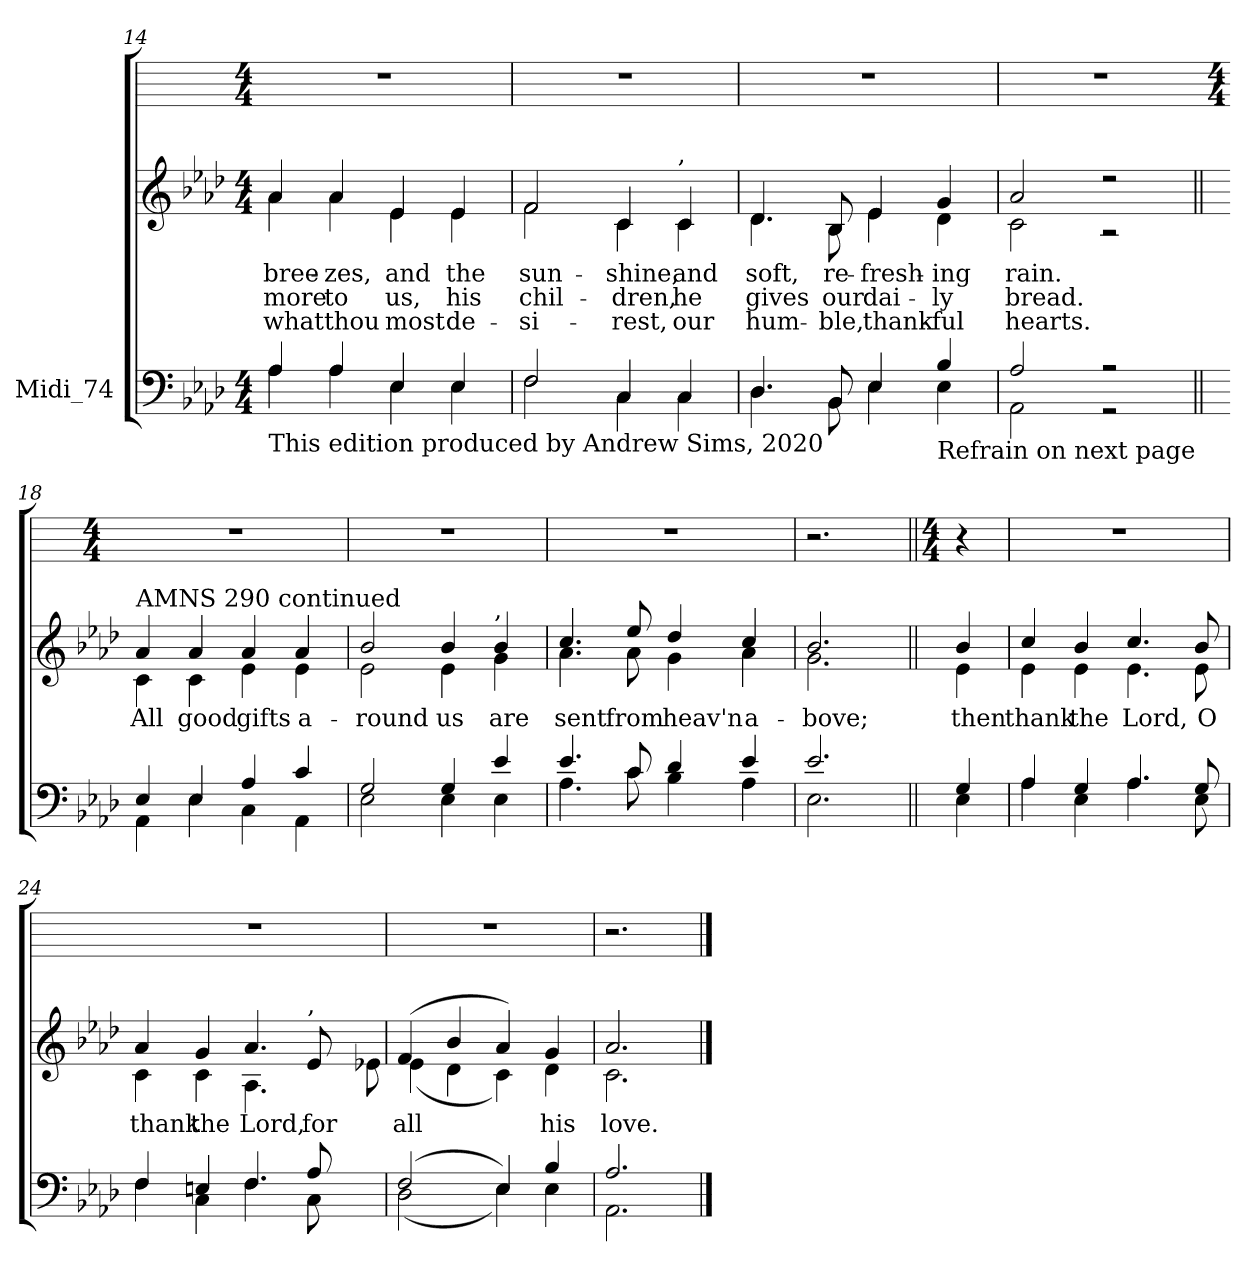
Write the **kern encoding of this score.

**kern	**kern	**text	**text	**text	**kern
*part3	*part2	*part2	*part2	*part2	*part1
*staff3	*staff2	*staff2	*staff2	*staff2	*staff1
*I"Midi_74	*	*	*	*	*
!!LO:LB:g=z
*clefF4	*clefG2	*	*	*	*
*k[b-e-a-d-]	*k[b-e-a-d-]	*	*	*	*
*A-:	*A-:	*	*	*	*
*M4/4	*M4/4	*	*	*	*M4/4
=14	=14	=14	=14	=14	=14
*^	*	*	*	*	*
!LO:TX:b:t=This edition produced by Andrew Sims, 2020	!	!	!	!	!	!
!	!	!	!LO:LY:b	!LO:LY:b	!LO:LY:b	!
*	*	*^	*	*	*	*
4A-/	4A-\	4a-/	4a-\	bree-	-more	what	1r
!	!	!	!	!LO:LY:b	!LO:LY:b	!LO:LY:b	!
4A-/	4A-\	4a-/	4a-\	zes,	to	thou	.
!	!	!	!	!LO:LY:b	!LO:LY:b	!LO:LY:b	!
4E-/	4E-\	4e-/	4e-\	and	us,	most	.
!	!	!	!	!LO:LY:b	!LO:LY:b	!LO:LY:b	!
4E-/	4E-\	4e-/	4e-\	the	his	de-	.
=15	=15	=15	=15	=15	=15	=15	=15
!	!	!	!	!LO:LY:b	!LO:LY:b	!LO:LY:b	!
2F/	2F\	2f/	2f\	-sun-	-chil-	-si-	1r
!	!	!	!	!LO:LY:b	!LO:LY:b	!LO:LY:b	!
4C/	4C\	4c/	4c\	-shine,	dren,	rest,	.
!	!	!LO:TX:a:t=,	!	!	!	!	!
!	!	!	!	!LO:LY:b	!LO:LY:b	!LO:LY:b	!
4C/	4C\	4c/	4c\	and	he	our	.
=16	=16	=16	=16	=16	=16	=16	=16
!	!	!	!	!LO:LY:b	!LO:LY:b	!LO:LY:b	!
4.D-/	4.D-\	4.d-/	4.d-\	soft,	gives	hum-	1r
!	!	!	!	!LO:LY:b	!LO:LY:b	!LO:LY:b	!
8BB-/	8BB-\	8B-/	8B-\	-re-	-our	ble,	.
!	!	!	!	!LO:LY:b	!LO:LY:b	!LO:LY:b	!
4E-/	4E-\	4e-/	4e-\	fresh-	-dai-	-thank-	.
!LO:TX:b:t=Refrain on next page	!	!	!	!	!	!	!
!	!	!	!	!LO:LY:b	!LO:LY:b	!LO:LY:b	!
4B-/	4E-\	4g/	4d-\	-ing	ly	ful	.
=17	=17	=17	=17	=17	=17	=17	=17
!	!	!	!	!LO:LY:b	!LO:LY:b	!LO:LY:b	!
2A-/	2AA-\	2a-/	2c\	rain.	bread.	hearts.	1r
2r	2r	2r	2r	.	.	.	.
!!LO:LB:g=z
=18||	=18||	=18||	=18||	=18	=18	=18	=18
*	*	*	*	*	*	*	*M4/4
!	!	!LO:TX:a:t=AMNS 290 continued	!	!	!	!	!
!	!	!	!	!LO:LY:b	!	!	!
4E-/	4AA-\	4a-/	4c\	All	.	.	1r
!	!	!	!	!LO:LY:b	!	!	!
4E-/	4E-\	4a-/	4c\	good	.	.	.
!	!	!	!	!LO:LY:b	!	!	!
4A-/	4C\	4a-/	4e-\	gifts	.	.	.
!	!	!	!	!LO:LY:b	!	!	!
4c/	4AA-\	4a-/	4e-\	a-	.	.	.
=19	=19	=19	=19	=19	=19	=19	=19
!	!	!	!	!LO:LY:b	!	!	!
2G/	2E-\	2b-/	2e-\	-round	.	.	1r
!	!	!	!	!LO:LY:b	!	!	!
4G/	4E-\	4b-/	4e-\	us	.	.	.
!	!	!LO:TX:a:t=,	!	!	!	!	!
!	!	!	!	!LO:LY:b	!	!	!
4e-/	4E-\	4b-/	4g\	are	.	.	.
=20	=20	=20	=20	=20	=20	=20	=20
!	!	!	!	!LO:LY:b	!	!	!
4.e-/	4.A-\	4.cc/	4.a-\	sent	.	.	1r
!	!	!	!	!LO:LY:b	!	!	!
8c/	8c\	8ee-/	8a-\	from	.	.	.
!	!	!	!	!LO:LY:b	!	!	!
4d-/	4B-\	4dd-/	4g\	heav'n	.	.	.
!	!	!	!	!LO:LY:b	!	!	!
4e-/	4A-\	4cc/	4a-\	a-	.	.	.
=21	=21	=21	=21	=21	=21	=21	=21
!	!	!	!	!LO:LY:b	!	!	!
2.e-/	2.E-\	2.b-/	2.g\	-bove;	.	.	2.r
!!LO:LB:g=z
=22||	=22||	=22||	=22||	=22||	=22||	=22||	=22||
*	*	*	*	*	*	*	*M4/4
!	!	!	!	!LO:LY:b	!	!	!
4G/	4E-\	4b-/	4e-\	then	.	.	4r
=23	=23	=23	=23	=23	=23	=23	=23
!	!	!	!	!LO:LY:b	!	!	!
4A-/	4A-\	4cc/	4e-\	thank	.	.	1r
!	!	!	!	!LO:LY:b	!	!	!
4G/	4E-\	4b-/	4e-\	the	.	.	.
!	!	!	!	!LO:LY:b	!	!	!
4.A-/	4.A-\	4.cc/	4.e-\	Lord,	.	.	.
!	!	!	!	!LO:LY:b	!	!	!
8G/	8E-\	8b-/	8e-\	O	.	.	.
=24	=24	=24	=24	=24	=24	=24	=24
!	!	!	!	!LO:LY:b	!	!	!
4F/	4F\	4a-/	4c\	thank	.	.	1r
!	!	!	!	!LO:LY:b	!	!	!
4En/	4C\	4g/	4c\	the	.	.	.
!	!	!	!	!LO:LY:b	!	!	!
4.F/	4.F\	4.a-/	4.A-\	Lord,	.	.	.
!	!	!LO:TX:a:t=,	!	!	!	!	!
!	!	!	!	!LO:LY:b	!	!	!
8A-/	8C\	8e-/	8e-X\	for	.	.	.
=25	=25	=25	=25	=25	=25	=25	=25
!	!	!	!	!LO:LY:b	!	!	!
(>2F/	(<2D-\	(>4f/	(<4e-\	all	.	.	1r
.	.	4b-/	4d-\	.	.	.	.
4E-/)	4E-\)	4a-/)	4c\)	.	.	.	.
!	!	!	!	!LO:LY:b	!	!	!
4B-/	4E-\	4g/	4d-\	his	.	.	.
=26	=26	=26	=26	=26	=26	=26	=26
!	!	!	!	!LO:LY:b	!	!	!
2.A-/	2.AA-\	2.a-/	2.c\	love.	.	.	2.r
*v	*v	*	*	*	*	*	*
*	*v	*v	*	*	*	*
==	==	==	==	==	==
*-	*-	*-	*-	*-	*-
